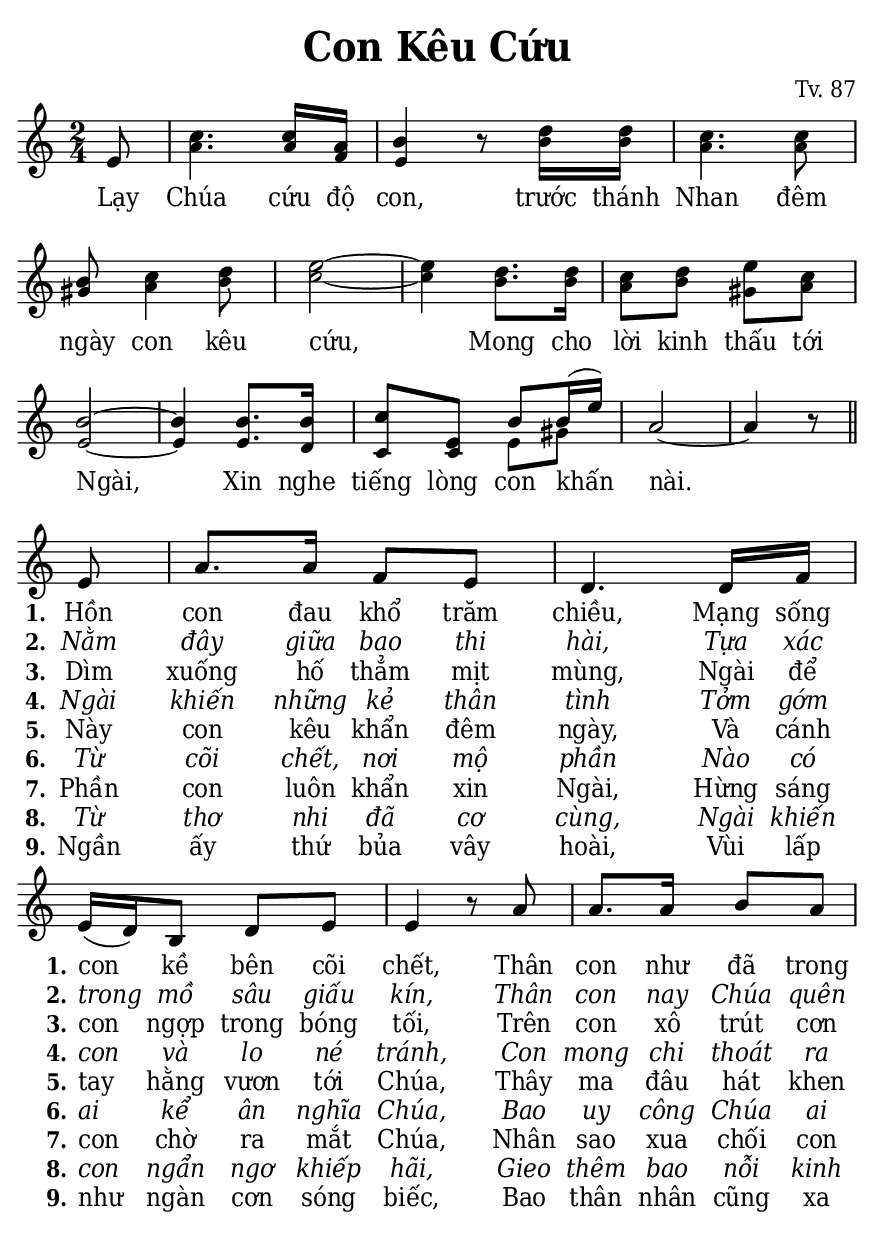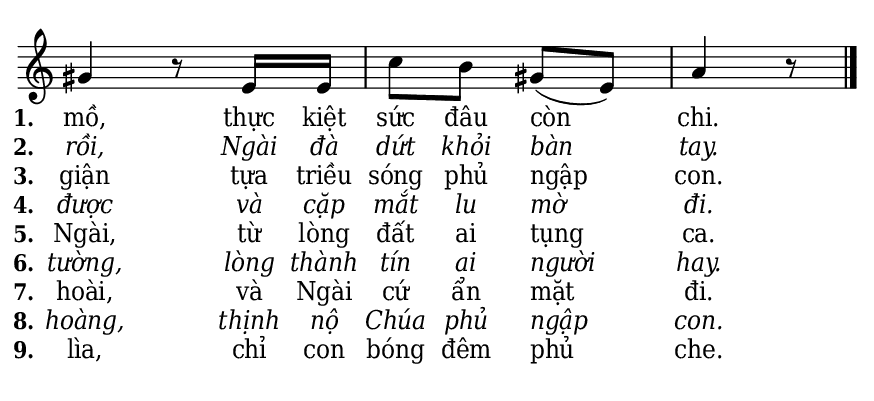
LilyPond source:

% Cài đặt chung\
\version "2.22.1"
\include "english.ly"

\header {
  title = \markup { \fontsize #1 "Con Kêu Cứu" }
  composer = "Tv. 87"
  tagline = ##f
}

% Nhạc phiên khúc
nhacPhienKhucSop = \relative c' {
  \autoPageBreaksOff
  \partial 8 e8 |
  c'4. c16 a |
  b4 r8 d16 d |
  c4. c8 |
  b c4 d8 |
  e2 ~ |
  e4 d8. d16 |
  c8 d e c |
  b2 ~ |
  b4 b8. b16 |
  c8 e, b' b16 (e) |
  a,2 ~ |
  a4 r8 \bar "||" \break
  
  e |
  a8. a16 f8 e |
  d4. d16 f |
  e (d) b8 d e |
  e4 r8 a |
  a8. a16 b8 a |
  
  \pageBreak
  
  gs4 r8 e16 e |
  c'8 b gs (e) |
  a4 r8 \bar "|."
}

nhacPhienKhucAlto = \relative c' {
  e8 |
  a4. a16 f |
  e4 r8 b'16 b |
  a4. a8 |
  gs a4 b8 |
  c2 ~ |
  c4 b8. b16 |
  a8 b gs a |
  e2 ~ |
  e4 e8. d16 |
  c8 c e [gs] |
  a2 ~ |
  a4 r8
}

% Lời phiên khúc
loiPhienKhucSop = \lyrics {
  %\set stanza = "ĐK:"
  Lạy Chúa cứu độ con,
  trước thánh Nhan đêm ngày con kêu cứu,
  Mong cho lời kinh thấu tới Ngài,
  Xin nghe tiếng lòng con khấn nài.
  <<
    {
      \set stanza = "1."
      Hồn con đau khổ trăm chiều,
      Mạng sống con kề bên cõi chết,
      Thân con như đã trong mồ,
      thực kiệt sức đâu còn chi.
    }
    \new Lyrics {
	    \set associatedVoice = "beSop"
	    \set stanza = "2."
      \override Lyrics.LyricText.font-shape = #'italic
	    Nằm đây giữa bao thi hài,
	    Tựa xác trong mồ sâu giấu kín,
	    Thân con nay Chúa quên rồi,
	    Ngài đà dứt khỏi bàn tay.
    }
    \new Lyrics {
	    \set associatedVoice = "beSop"
	    \set stanza = "3."
	    Dìm xuống hố thẳm mịt mùng,
	    Ngài để con ngợp trong bóng tối,
	    Trên con xô trút cơn giận
	    tựa triều sóng phủ ngập con.
    }
    \new Lyrics {
	    \set associatedVoice = "beSop"
	    \set stanza = "4."
      \override Lyrics.LyricText.font-shape = #'italic
	    Ngài khiến những kẻ thân tình
	    Tởm gớm con và lo né tránh,
	    Con mong chi thoát ra được
	    và cặp mắt lu mờ đi.
    }
    \new Lyrics {
	    \set associatedVoice = "beSop"
	    \set stanza = "5."
	    Này con kêu khẩn đêm ngày,
	    Và cánh tay hằng vươn tới Chúa,
	    Thây ma đâu hát khen Ngài,
	    từ lòng đất ai tụng ca.
    }
    \new Lyrics {
	    \set associatedVoice = "beSop"
	    \set stanza = "6."
      \override Lyrics.LyricText.font-shape = #'italic
	    Từ cõi chết, nơi mộ phần
	    Nào có ai kể ân nghĩa Chúa,
	    Bao uy công Chúa ai tường,
	    lòng thành tín ai người hay.
    }
    \new Lyrics {
	    \set associatedVoice = "beSop"
	    \set stanza = "7."
	    Phần con luôn khẩn xin Ngài,
	    Hừng sáng con chờ ra mắt Chúa,
	    Nhân sao xua chối con hoài,
	    và Ngài cứ ẩn mặt đi.
    }
    \new Lyrics {
	    \set associatedVoice = "beSop"
	    \set stanza = "8."
      \override Lyrics.LyricText.font-shape = #'italic
	    Từ thơ nhi đã cơ cùng,
	    Ngài khiến con ngẩn ngơ khiếp hãi,
	    Gieo thêm bao nỗi kinh hoàng,
	    thịnh nộ Chúa phủ ngập con.
    }
    \new Lyrics {
	    \set associatedVoice = "beSop"
	    \set stanza = "9."
	    Ngần ấy thứ bủa vây hoài,
	    Vùi lấp như ngàn cơn sóng biếc,
	    Bao thân nhân cũng xa lìa,
	    chỉ con bóng đêm phủ che.
    }
  >>
}

% Dàn trang
\paper {
  #(set-paper-size "a5")
  top-margin = 3\mm
  bottom-margin = 3\mm
  left-margin = 3\mm
  right-margin = 3\mm
  indent = #0
  #(define fonts
	 (make-pango-font-tree "Deja Vu Serif Condensed"
	 		       "Deja Vu Serif Condensed"
			       "Deja Vu Serif Condensed"
			       (/ 20 20)))
  print-page-number = ##f
  %page-count = #1
}

TongNhip = {
  \key c \major \time 2/4
  \set Timing.beamExceptions = #'()
  \set Timing.baseMoment = #(ly:make-moment 1/4)
}

% mã nguồn cho những chức năng chưa hỗ trợ trong phiên bản lilypond hiện tại
% cung cấp bởi cộng đồng lilypond khi gửi email đến lilypond-user@gnu.org
% Đổi kích thước nốt cho bè phụ
notBePhu =
#(define-music-function (font-size music) (number? ly:music?)
   (for-some-music
     (lambda (m)
       (if (music-is-of-type? m 'rhythmic-event)
           (begin
             (set! (ly:music-property m 'tweaks)
                   (cons `(font-size . ,font-size)
                         (ly:music-property m 'tweaks)))
             #t)
           #f))
     music)
   music)

% in số phiên khúc trên mỗi dòng
#(define (add-grob-definition grob-name grob-entry)
    (set! all-grob-descriptions
          (cons ((@@ (lily) completize-grob-entry)
                 (cons grob-name grob-entry))
                all-grob-descriptions)))

#(add-grob-definition
   'StanzaNumberSpanner
   `((direction . ,LEFT)
     (font-series . bold)
     (padding . 1)
     (side-axis . ,X)
     (stencil . ,ly:text-interface::print)
     (X-offset . ,ly:side-position-interface::x-aligned-side)
     (Y-extent . ,grob::always-Y-extent-from-stencil)
     (meta . ((class . Spanner)
              (interfaces . (font-interface
                             side-position-interface
                             stanza-number-interface
                             text-interface))))))

\layout {
   \context {
     \Global
     \grobdescriptions #all-grob-descriptions
   }
   \context {
     \Score
     \remove Stanza_number_align_engraver
     \consists
       #(lambda (context)
          (let ((texts '())
                (syllables '()))
            (make-engraver
             (acknowledgers
              ((stanza-number-interface engraver grob source-engraver)
                 (set! texts (cons grob texts)))
              ((lyric-syllable-interface engraver grob source-engraver)
                 (set! syllables (cons grob syllables))))
             ((stop-translation-timestep engraver)
                (for-each
                 (lambda (text)
                   (for-each
                    (lambda (syllable)
                      (ly:pointer-group-interface::add-grob text
'side-support-elements syllable))
                    syllables))
                 texts)
                (set! syllables '())))))
   }
   \context {
     \Lyrics
     \remove Stanza_number_engraver
     \consists
       #(lambda (context)
          (let ((text #f)
                (last-stanza #f))
            (make-engraver
             ((process-music engraver)
                (let ((stanza (ly:context-property context 'stanza #f)))
                  (if (and stanza (not (equal? stanza last-stanza)))
                      (let ((column (ly:context-property context
'currentCommandColumn)))
                        (set! last-stanza stanza)
                        (if text
                            (ly:spanner-set-bound! text RIGHT column))

                        (set! text (ly:engraver-make-grob engraver
'StanzaNumberSpanner '()))
                        (ly:grob-set-property! text 'text stanza)
                        (ly:spanner-set-bound! text LEFT column)))))
             ((finalize engraver)
                (if text
                    (let ((column (ly:context-property context
'currentCommandColumn)))
                      (ly:spanner-set-bound! text RIGHT column)))))))
     \override StanzaNumberSpanner.horizon-padding = 10000
   }
}
% kết thúc mã nguồn

\score {
  \new ChoirStaff <<
    \new Staff \with {
        \consists "Merge_rests_engraver"
        printPartCombineTexts = ##f
      }
      <<
      \new Voice \TongNhip \partCombine 
        \nhacPhienKhucSop
        \notBePhu -1 { \nhacPhienKhucAlto }
      \new NullVoice = beSop \nhacPhienKhucSop
      \new Lyrics \lyricsto beSop \loiPhienKhucSop
      >>
  >>
  \layout {
    \override Lyrics.LyricSpace.minimum-distance = #1.5
    \override Score.BarNumber.break-visibility = ##(#f #f #f)
    \override Score.SpacingSpanner.uniform-stretching = ##t
  } 
}
